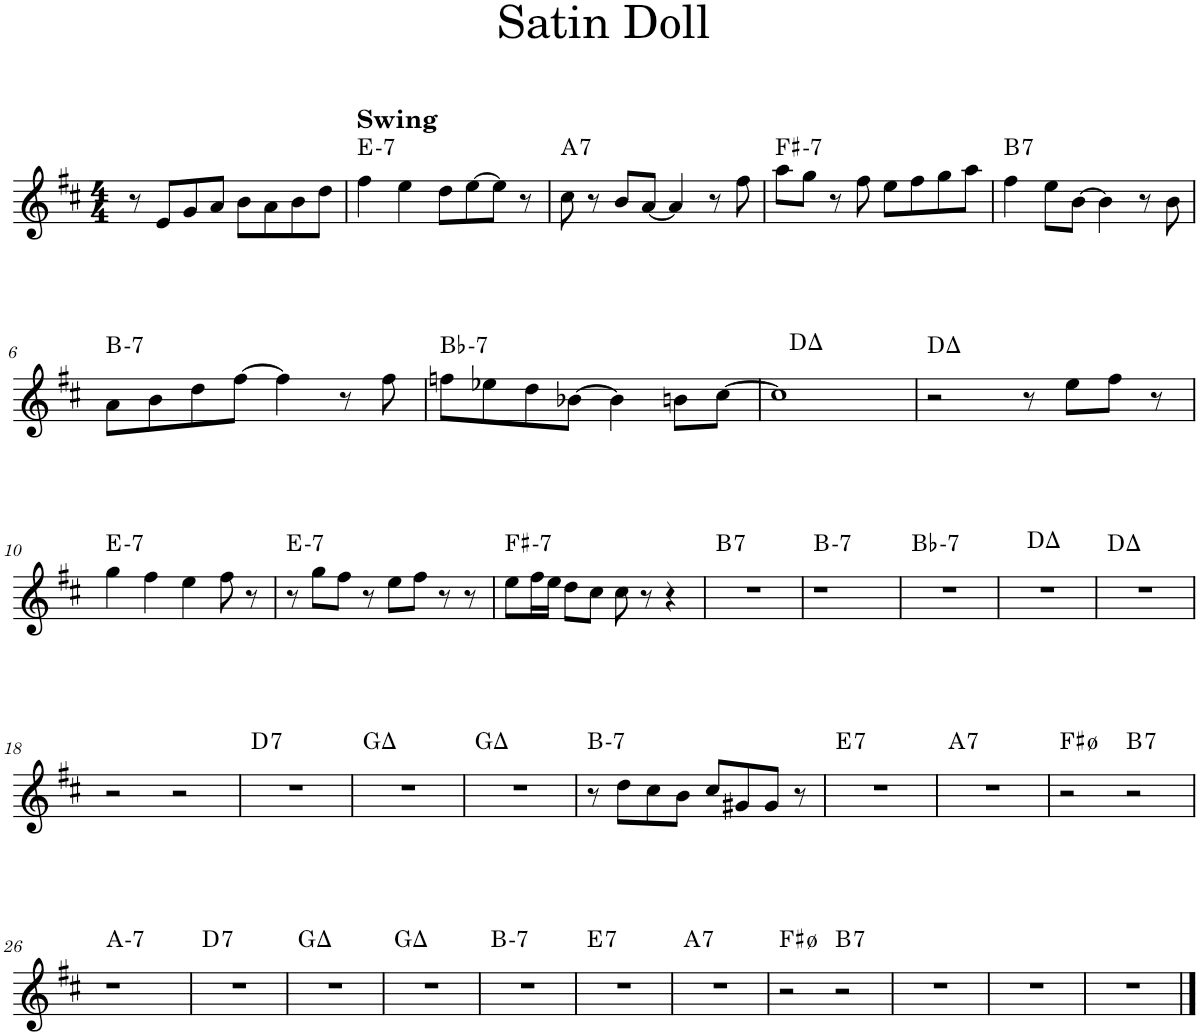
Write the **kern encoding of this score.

**kern	**harte
*part1	*part1
*staff1	*
*I"Tenor Saxophone	*
*I'T. Sax.	*
*clefG2	*
*Trd8c14	*
*k[f#c#]	*
*M4/4	*
=1	=1
8r	.
8e/L	.
8g/	.
8a/J	.
8b\L	.
8a\	.
8b\	.
8dd\J	.
=2	=2
!LO:TX:a:B:t=Swing	!LO:H:kt=7
4ff#\	E:min7
4ee\	.
8dd\L	.
[8ee\	.
8ee\J]	.
8r	.
=3	=3
!	!LO:H:kt=7
8cc#\	A:7
8r	.
8b/L	.
[8a/J	.
4a/]	.
8r	.
8ff#\	.
=4	=4
!	!LO:H:kt=7
8aa\L	F#:min7
8gg\J	.
8r	.
8ff#\	.
8ee\L	.
8ff#\	.
8gg\	.
8aa\J	.
=5	=5
!	!LO:H:kt=7
4ff#\	B:7
8ee\L	.
[8b\J	.
4b\]	.
8r	.
8b\	.
!!LO:LB:g=z
=6	=6
!	!LO:H:kt=7
8a\L	B:min7
8b\	.
8dd\	.
[8ff#\J	.
4ff#\]	.
8r	.
8ff#\	.
=7	=7
!	!LO:H:kt=7
8ffn\L	Bb:min7
8ee-X\	.
8dd\	.
[8b-X\J	.
4b-\]	.
8bn\L	.
[8cc#\J	.
=8	=8
1cc#]	D:maj
=9	=9
2r	D:maj
8r	.
8ee\L	.
8ff#\J	.
8r	.
!!LO:LB:g=z
=10	=10
!	!LO:H:kt=7
4gg\	E:min7
4ff#\	.
4ee\	.
8ff#\	.
8r	.
=11	=11
!	!LO:H:kt=7
8r	E:min7
8gg\L	.
8ff#\J	.
8r	.
8ee\L	.
8ff#\J	.
8r	.
8r	.
=12	=12
!	!LO:H:kt=7
8ee\L	F#:min7
16ff#\L	.
16ee\JJ	.
8dd\L	.
8cc#\J	.
8cc#\	.
8r	.
4r	.
=13	=13
!	!LO:H:kt=7
1r	B:7
=14	=14
!	!LO:H:kt=7
1r	B:min7
=15	=15
!	!LO:H:kt=7
1r	Bb:min7
=16	=16
1r	D:maj
=17	=17
1r	D:maj
!!LO:LB:g=z
=18	=18
2r	.
2r	.
=19	=19
!	!LO:H:kt=7
1r	D:7
=20	=20
1r	G:maj
=21	=21
1r	G:maj
=22	=22
!	!LO:H:kt=7
8r	B:min7
8dd\L	.
8cc#\	.
8b\J	.
8cc#/L	.
8g#X/	.
8g#/J	.
8r	.
=23	=23
!	!LO:H:kt=7
1r	E:7
=24	=24
!	!LO:H:kt=7
1r	A:7
=25	=25
2r	F#:hdim7
!	!LO:H:kt=7
2r	B:7
!!LO:LB:g=z
=26	=26
!	!LO:H:kt=7
1r	A:min7
=27	=27
!	!LO:H:kt=7
1r	D:7
=28	=28
1r	G:maj
=29	=29
1r	G:maj
=30	=30
!	!LO:H:kt=7
1r	B:min7
=31	=31
!	!LO:H:kt=7
1r	E:7
=32	=32
!	!LO:H:kt=7
1r	A:7
=33	=33
2r	F#:hdim7
!	!LO:H:kt=7
2r	B:7
=34	=34
1r	.
=35	=35
1r	.
=36	=36
1r	.
==	==
*-	*-
